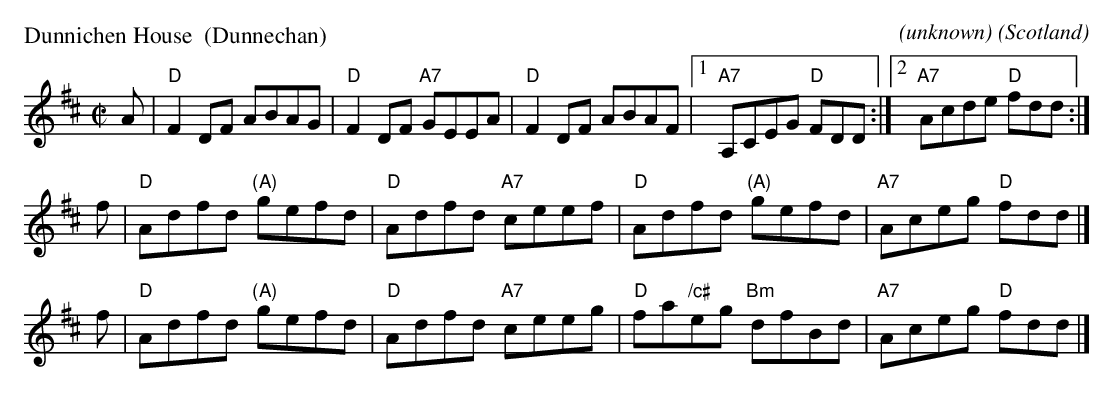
X:1
P: Dunnichen House  (Dunnechan)
C: (unknown)
O: Scotland
M: C|
L: 1/8
K: D
A | "D"F2DF ABAG | "D"F2DF "A7"GEEA | "D"F2DF ABAF |1 "A7"A,CEG "D"FDD :|2 "A7"Acde "D"fdd :|
f | "D"Adfd "(A)"gefd | "D"Adfd "A7"ceef | "D"Adfd "(A)"gefd | "A7"Aceg "D"fdd |]
f | "D"Adfd "(A)"gefd | "D"Adfd "A7"ceeg | "D"fa"/c#"eg "Bm"dfBd | "A7"Aceg "D"fdd |]
